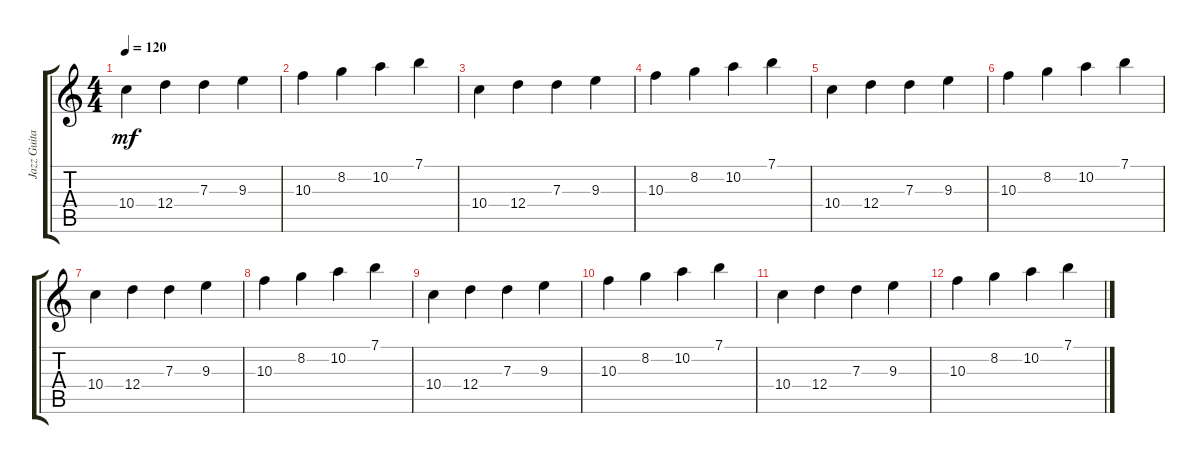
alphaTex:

\track ("Jazz Guitar" "Jazz Guita") {instrument electricguitarjazz}
\staff {score tabs}
\tuning (E4 B3 G3 D3 A2 E2) {hide}
\ts (4 4)
\tempo 120
\clef g2
\ks c
10.4.4{dy mf instrument electricguitarjazz} 12.4.4 7.3.4 9.3.4 |
10.3.4 8.2.4 10.2.4 7.1.4 |
10.4.4 12.4.4 7.3.4 9.3.4 |
10.3.4 8.2.4 10.2.4 7.1.4 |
10.4.4 12.4.4 7.3.4 9.3.4 |
10.3.4 8.2.4 10.2.4 7.1.4 |
10.4.4 12.4.4 7.3.4 9.3.4 |
10.3.4 8.2.4 10.2.4 7.1.4 |
10.4.4 12.4.4 7.3.4 9.3.4 |
10.3.4 8.2.4 10.2.4 7.1.4 |
10.4.4 12.4.4 7.3.4 9.3.4 |
10.3.4 8.2.4 10.2.4 7.1.4
